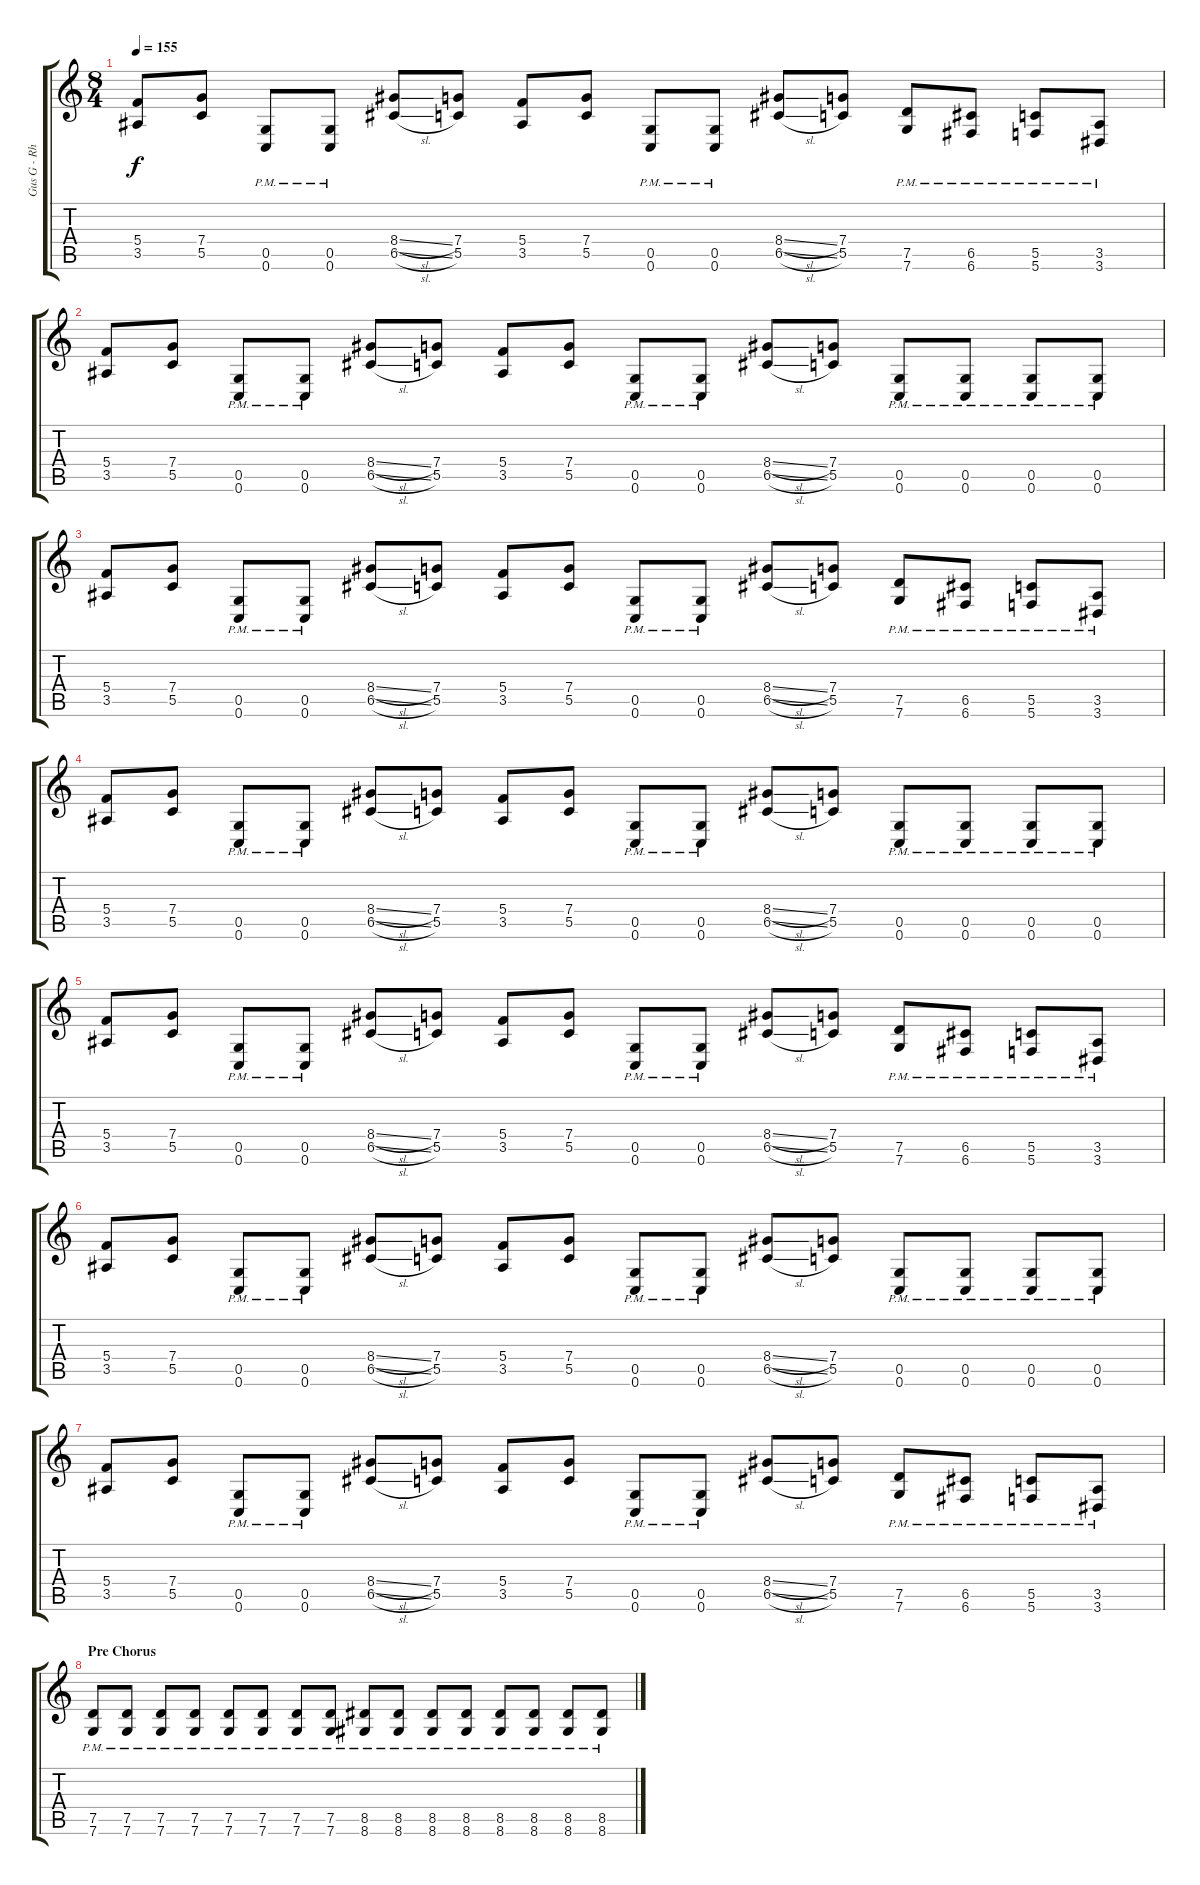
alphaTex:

\track ("Gus G - Rhytm" "Gus G - Rh") {instrument distortionguitar}
\staff {score tabs}
\tuning (D4 A3 F3 C3 G2 C2) {hide}
\ts (8 4)
\tempo 155
\clef g2
\ks c
(5.4 3.5).8{dy f} (7.4 5.5).8 (0.5{pm} 0.6{pm}).8 (0.5{pm} 0.6{pm}).8 (8.4{sl} 6.5{sl}).8 (7.4 5.5).8 (5.4 3.5).8 (7.4 5.5).8 (0.5{pm} 0.6{pm}).8 (0.5{pm} 0.6{pm}).8 (8.4{sl} 6.5{sl}).8 (7.4 5.5).8 (7.5{pm} 7.6{pm}).8 (6.5{pm} 6.6{pm}).8 (5.5{pm} 5.6{pm}).8 (3.5{pm} 3.6{pm}).8 |
(5.4 3.5).8 (7.4 5.5).8 (0.5{pm} 0.6{pm}).8 (0.5{pm} 0.6{pm}).8 (8.4{sl} 6.5{sl}).8 (7.4 5.5).8 (5.4 3.5).8 (7.4 5.5).8 (0.5{pm} 0.6{pm}).8 (0.5{pm} 0.6{pm}).8 (8.4{sl} 6.5{sl}).8 (7.4 5.5).8 (0.5{pm} 0.6{pm}).8 (0.5{pm} 0.6{pm}).8 (0.5{pm} 0.6{pm}).8 (0.5{pm} 0.6{pm}).8 |
(5.4 3.5).8 (7.4 5.5).8 (0.5{pm} 0.6{pm}).8 (0.5{pm} 0.6{pm}).8 (8.4{sl} 6.5{sl}).8 (7.4 5.5).8 (5.4 3.5).8 (7.4 5.5).8 (0.5{pm} 0.6{pm}).8 (0.5{pm} 0.6{pm}).8 (8.4{sl} 6.5{sl}).8 (7.4 5.5).8 (7.5{pm} 7.6{pm}).8 (6.5{pm} 6.6{pm}).8 (5.5{pm} 5.6{pm}).8 (3.5{pm} 3.6{pm}).8 |
(5.4 3.5).8 (7.4 5.5).8 (0.5{pm} 0.6{pm}).8 (0.5{pm} 0.6{pm}).8 (8.4{sl} 6.5{sl}).8 (7.4 5.5).8 (5.4 3.5).8 (7.4 5.5).8 (0.5{pm} 0.6{pm}).8 (0.5{pm} 0.6{pm}).8 (8.4{sl} 6.5{sl}).8 (7.4 5.5).8 (0.5{pm} 0.6{pm}).8 (0.5{pm} 0.6{pm}).8 (0.5{pm} 0.6{pm}).8 (0.5{pm} 0.6{pm}).8 |
(5.4 3.5).8 (7.4 5.5).8 (0.5{pm} 0.6{pm}).8 (0.5{pm} 0.6{pm}).8 (8.4{sl} 6.5{sl}).8 (7.4 5.5).8 (5.4 3.5).8 (7.4 5.5).8 (0.5{pm} 0.6{pm}).8 (0.5{pm} 0.6{pm}).8 (8.4{sl} 6.5{sl}).8 (7.4 5.5).8 (7.5{pm} 7.6{pm}).8 (6.5{pm} 6.6{pm}).8 (5.5{pm} 5.6{pm}).8 (3.5{pm} 3.6{pm}).8 |
(5.4 3.5).8 (7.4 5.5).8 (0.5{pm} 0.6{pm}).8 (0.5{pm} 0.6{pm}).8 (8.4{sl} 6.5{sl}).8 (7.4 5.5).8 (5.4 3.5).8 (7.4 5.5).8 (0.5{pm} 0.6{pm}).8 (0.5{pm} 0.6{pm}).8 (8.4{sl} 6.5{sl}).8 (7.4 5.5).8 (0.5{pm} 0.6{pm}).8 (0.5{pm} 0.6{pm}).8 (0.5{pm} 0.6{pm}).8 (0.5{pm} 0.6{pm}).8 |
(5.4 3.5).8 (7.4 5.5).8 (0.5{pm} 0.6{pm}).8 (0.5{pm} 0.6{pm}).8 (8.4{sl} 6.5{sl}).8 (7.4 5.5).8 (5.4 3.5).8 (7.4 5.5).8 (0.5{pm} 0.6{pm}).8 (0.5{pm} 0.6{pm}).8 (8.4{sl} 6.5{sl}).8 (7.4 5.5).8 (7.5{pm} 7.6{pm}).8 (6.5{pm} 6.6{pm}).8 (5.5{pm} 5.6{pm}).8 (3.5{pm} 3.6{pm}).8 |
\section ("" "Pre Chorus")
(7.5{pm} 7.6{pm}).8 (7.5{pm} 7.6{pm}).8 (7.5{pm} 7.6{pm}).8 (7.5{pm} 7.6{pm}).8 (7.5{pm} 7.6{pm}).8 (7.5{pm} 7.6{pm}).8 (7.5{pm} 7.6{pm}).8 (7.5{pm} 7.6{pm}).8 (8.5{pm} 8.6{pm}).8 (8.5{pm} 8.6{pm}).8 (8.5{pm} 8.6{pm}).8 (8.5{pm} 8.6{pm}).8 (8.5{pm} 8.6{pm}).8 (8.5{pm} 8.6{pm}).8 (8.5{pm} 8.6{pm}).8 (8.5{pm} 8.6{pm}).8
